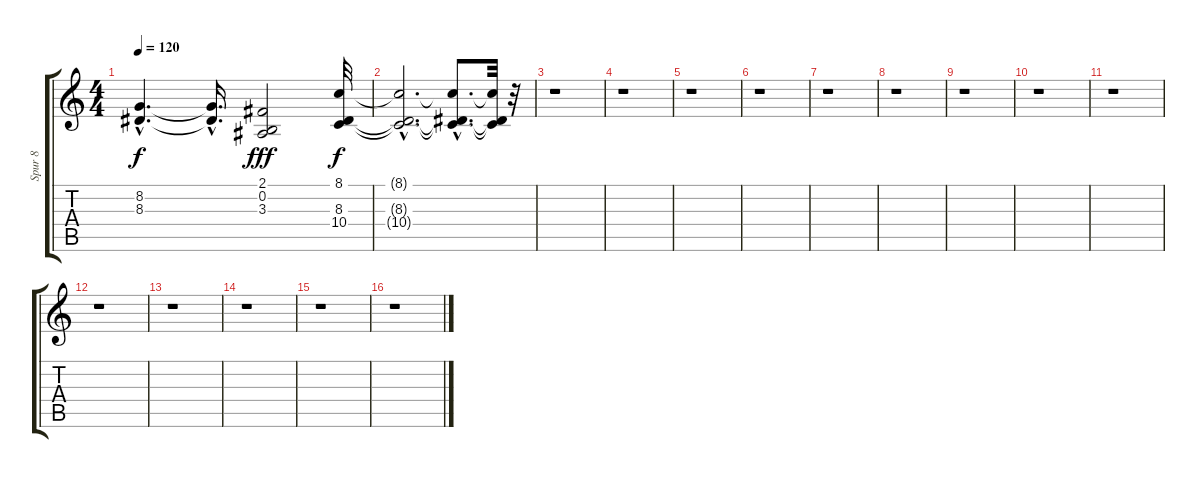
\track ("Spur 8" "Spur 8") {instrument choiraahs}
\staff {score tabs}
\tuning (E4 B3 G3 D3 A2 E2) {hide}
\ts (4 4)
\tempo 120
\clef g2
\ks c
(8.2{hac t} 8.3{hac t}).4{d dy f} (8.2{t} 8.3{hac t}).16{d} (2.1 0.2 3.3).2{dy fff} (8.1 8.3 10.4).32{dy f} |
(8.1{hac t} 8.3{hac t} 10.4{hac t}).2{d} (8.1{hac t} 8.3{hac t} 10.4{hac t}).8{d} (8.1{t} 8.3{t} 10.4{t}).32 r.32 |
r.1 |
r.1 |
r.1 |
r.1 |
r.1 |
r.1 |
r.1 |
r.1 |
r.1 |
r.1 |
r.1 |
r.1 |
r.1 |
r.1
